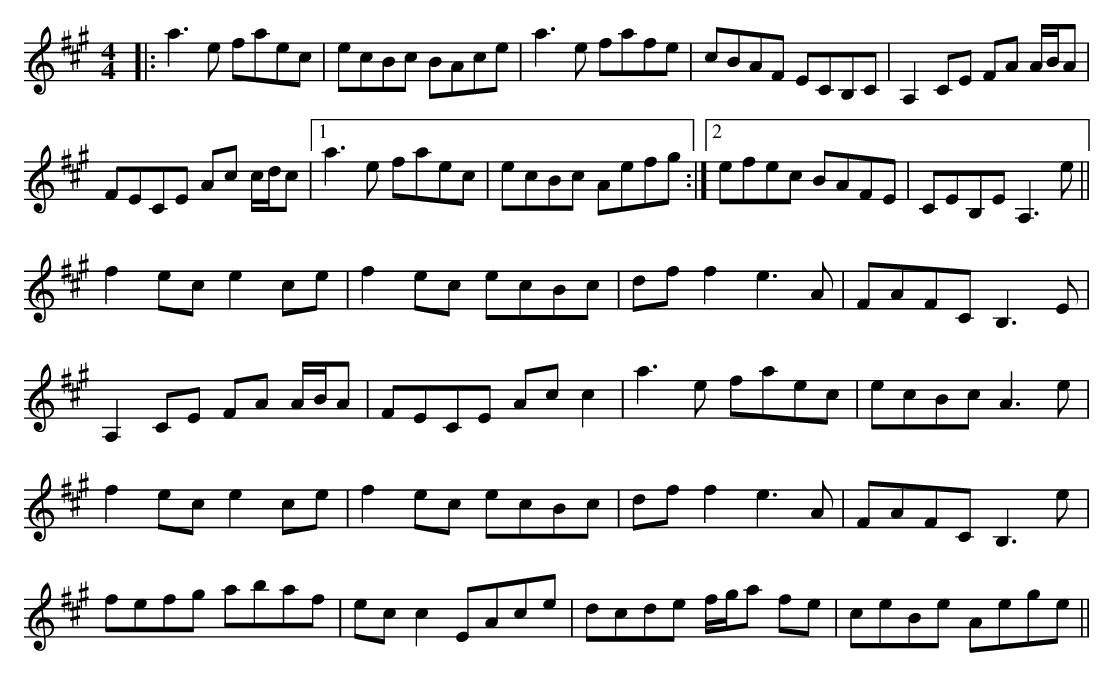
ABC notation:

X:1
M:4/4
K:A
|:a2> e2 faec|ecBc BAce|a2> e2 fafe|cBAF ECB,C|A,2 CE FA A/B/A|
FECE Ac c/d/c|1 a2> e2 faec|ecBc Aefg:|2 efec BAFE|CEB,E A,2> e2||
f2 ec e2 ce|f2 ec ecBc|dff2 e2> A2|FAFC B,2>E2|
A,2CE FA A/B/A|FECE Ac c2|a2> e2 faec|ecBc A2>e2|
f2 ec e2 ce|f2 ec ecBc|dff2 e2> A2|FAFC B,2>e2|
fefg abaf|ec c2 EAce|dcde f/g/a fe|ceBe Aege||
